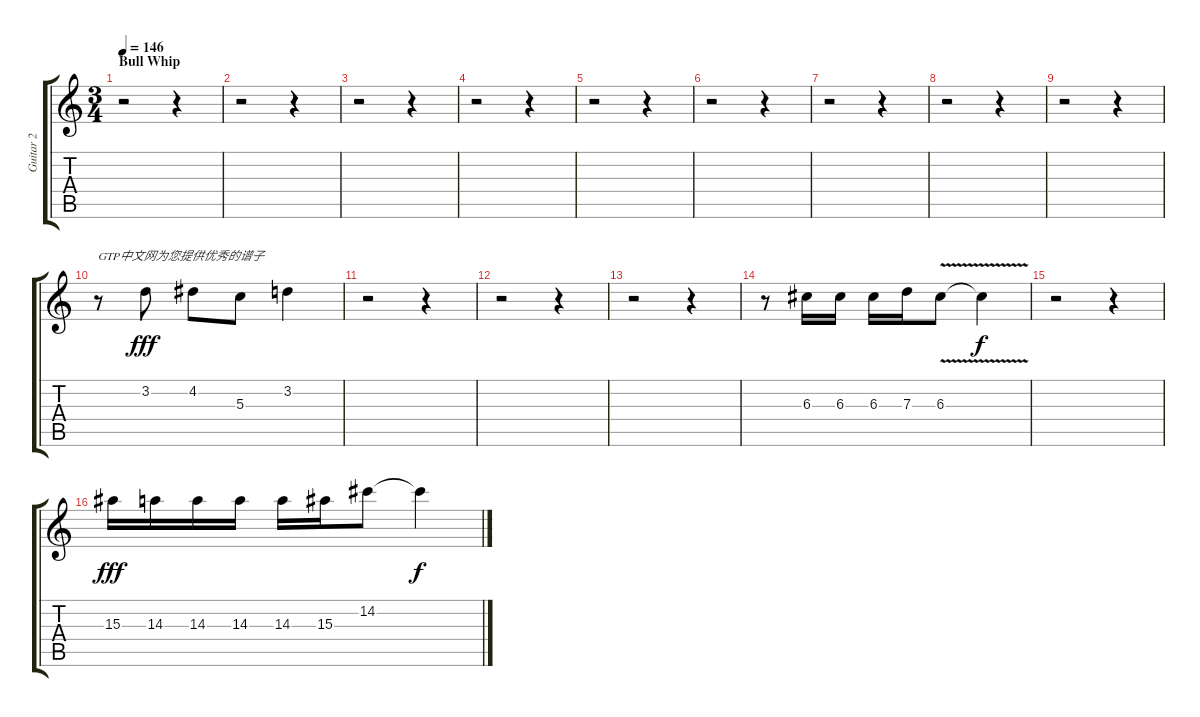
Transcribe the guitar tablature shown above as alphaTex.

\track ("Guitar 2" "Guitar 2") {instrument distortionguitar}
\staff {score tabs}
\tuning (E4 B3 G3 D3 A2 E2) {hide}
\ts (3 4)
\section ("" "Bull Whip")
\tempo 146
\clef g2
\ks c
r.2{dy fff instrument distortionguitar} r.4 |
r.2 r.4 |
r.2 r.4 |
r.2 r.4 |
r.2 r.4 |
r.2 r.4 |
r.2 r.4 |
r.2 r.4 |
r.2 r.4 |
r.8{txt "GTP中文网为您提供优秀的谱子"} 3.2.8 4.2.8 5.3.8 3.2.4 |
r.2 r.4 |
r.2 r.4 |
r.2 r.4 |
r.8 6.3.16 6.3.16 6.3.16 7.3.16 6.3{v}.8 6.3{t}.4{dy f} |
r.2 r.4 |
15.3.16{dy fff} 14.3.16 14.3.16 14.3.16 14.3.16 15.3.16 14.2.8 14.2{t}.4{dy f}
